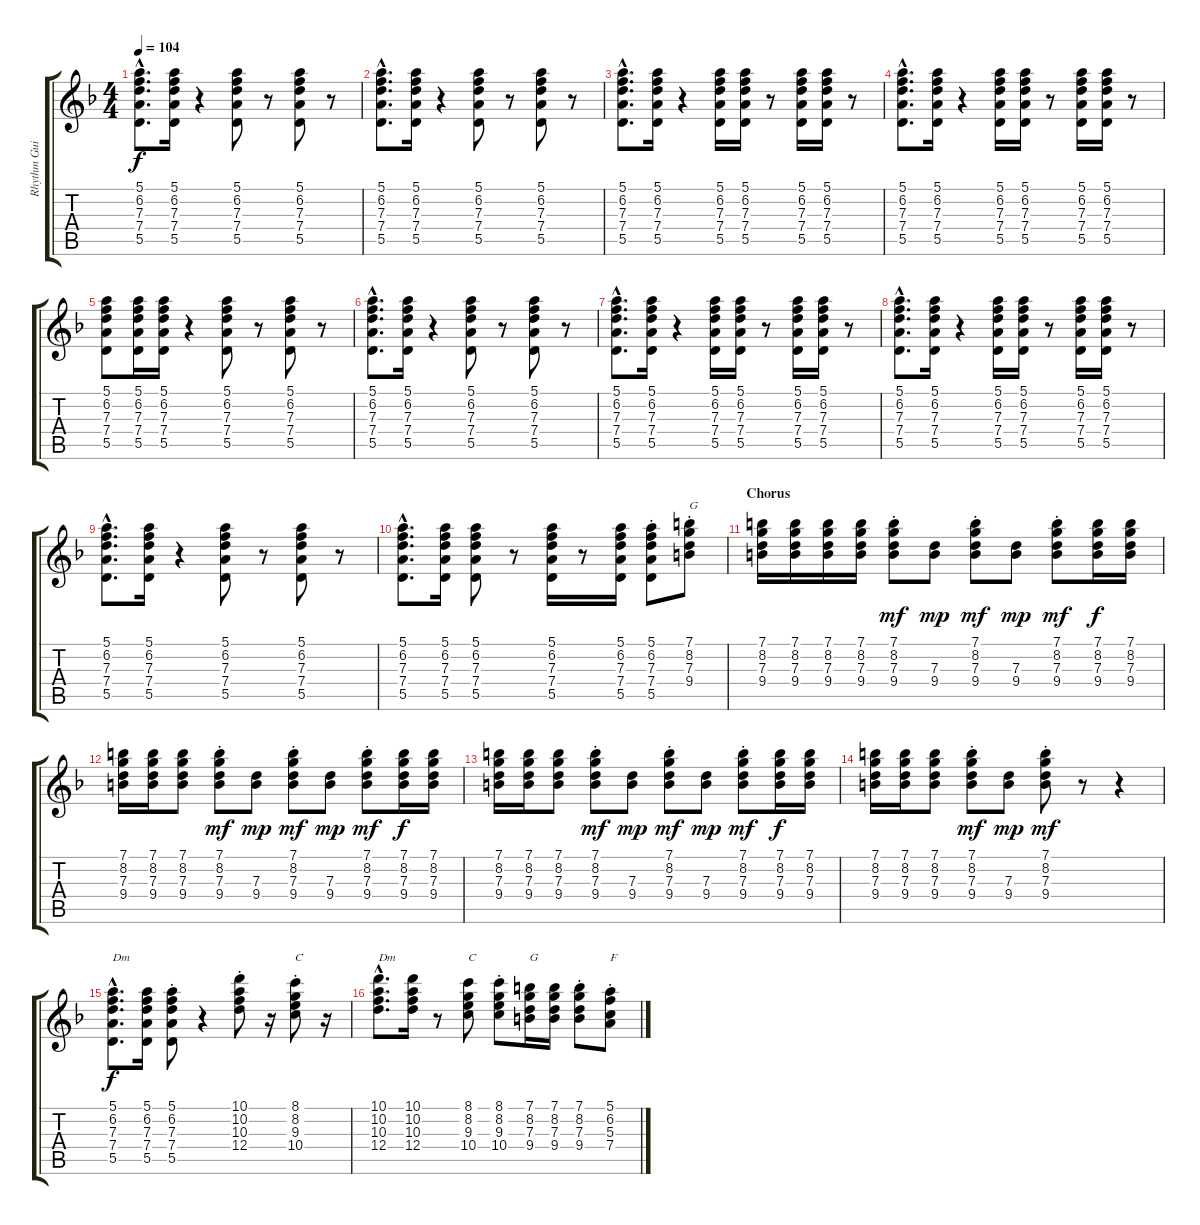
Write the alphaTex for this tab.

\track ("Rhythm Guitar 2 ( David Gilmour )" "Rhythm Gui") {instrument electricguitarjazz}
\staff {score tabs}
\tuning (E4 B3 G3 D3 A2 E2) {hide}
\ts (4 4)
\tempo 104
\clef g2
\ks dminor
(5.1{hac} 6.2{hac} 7.3{hac} 7.4{hac} 5.5{hac}).8{d dy f} (5.1 6.2 7.3 7.4 5.5).16 r.4 (5.1 6.2 7.3 7.4 5.5).8 r.8 (5.1 6.2 7.3 7.4 5.5).8 r.8 |
(5.1{hac} 6.2{hac} 7.3{hac} 7.4{hac} 5.5{hac}).8{d} (5.1 6.2 7.3 7.4 5.5).16 r.4 (5.1 6.2 7.3 7.4 5.5).8 r.8 (5.1 6.2 7.3 7.4 5.5).8 r.8 |
(5.1{hac} 6.2{hac} 7.3{hac} 7.4{hac} 5.5{hac}).8{d} (5.1 6.2 7.3 7.4 5.5).16 r.4 (5.1 6.2 7.3 7.4 5.5).16 (5.1 6.2 7.3 7.4 5.5).16 r.8 (5.1 6.2 7.3 7.4 5.5).16 (5.1 6.2 7.3 7.4 5.5).16 r.8 |
(5.1{hac} 6.2{hac} 7.3{hac} 7.4{hac} 5.5{hac}).8{d} (5.1 6.2 7.3 7.4 5.5).16 r.4 (5.1 6.2 7.3 7.4 5.5).16 (5.1 6.2 7.3 7.4 5.5).16 r.8 (5.1 6.2 7.3 7.4 5.5).16 (5.1 6.2 7.3 7.4 5.5).16 r.8 |
(5.1 6.2 7.3 7.4 5.5).8 (5.1 6.2 7.3 7.4 5.5).16 (5.1 6.2 7.3 7.4 5.5).16 r.4 (5.1 6.2 7.3 7.4 5.5).8 r.8 (5.1 6.2 7.3 7.4 5.5).8 r.8 |
(5.1{hac} 6.2{hac} 7.3{hac} 7.4{hac} 5.5{hac}).8{d} (5.1 6.2 7.3 7.4 5.5).16 r.4 (5.1 6.2 7.3 7.4 5.5).8 r.8 (5.1 6.2 7.3 7.4 5.5).8 r.8 |
(5.1{hac} 6.2{hac} 7.3{hac} 7.4{hac} 5.5{hac}).8{d} (5.1 6.2 7.3 7.4 5.5).16 r.4 (5.1 6.2 7.3 7.4 5.5).16 (5.1 6.2 7.3 7.4 5.5).16 r.8 (5.1 6.2 7.3 7.4 5.5).16 (5.1 6.2 7.3 7.4 5.5).16 r.8 |
(5.1{hac} 6.2{hac} 7.3{hac} 7.4{hac} 5.5{hac}).8{d} (5.1 6.2 7.3 7.4 5.5).16 r.4 (5.1 6.2 7.3 7.4 5.5).16 (5.1 6.2 7.3 7.4 5.5).16 r.8 (5.1 6.2 7.3 7.4 5.5).16 (5.1 6.2 7.3 7.4 5.5).16 r.8 |
(5.1{hac} 6.2{hac} 7.3{hac} 7.4{hac} 5.5{hac}).8{d} (5.1 6.2 7.3 7.4 5.5).16 r.4 (5.1 6.2 7.3 7.4 5.5).8 r.8 (5.1 6.2 7.3 7.4 5.5).8 r.8 |
(5.1{hac} 6.2{hac} 7.3{hac} 7.4{hac} 5.5{hac}).8{d} (5.1 6.2 7.3 7.4 5.5).16 (5.1 6.2 7.3 7.4 5.5).8 r.8 (5.1 6.2 7.3 7.4 5.5).16 r.8 (5.1 6.2 7.3 7.4 5.5).16 (5.1{st} 6.2{st} 7.3{st} 7.4{st} 5.5{st}).8 (7.1{st} 8.2{st} 7.3{st} 9.4{st}).8{txt "G"} |
\section ("" "Chorus")
(7.1 8.2 7.3 9.4).16 (7.1 8.2 7.3 9.4).16 (7.1 8.2 7.3 9.4).16 (7.1 8.2 7.3 9.4).16 (7.1{st} 8.2{st} 7.3{st} 9.4{st}).8{dy mf} (7.3 9.4).8{dy mp} (7.1{st} 8.2{st} 7.3{st} 9.4{st}).8{dy mf} (7.3 9.4).8{dy mp} (7.1{st} 8.2{st} 7.3{st} 9.4{st}).8{dy mf} (7.1 8.2 7.3 9.4).16{dy f} (7.1 8.2 7.3 9.4).16 |
(7.1 8.2 7.3 9.4).16 (7.1 8.2 7.3 9.4).16 (7.1 8.2 7.3 9.4).8 (7.1{st} 8.2{st} 7.3{st} 9.4{st}).8{dy mf} (7.3 9.4).8{dy mp} (7.1{st} 8.2{st} 7.3{st} 9.4{st}).8{dy mf} (7.3 9.4).8{dy mp} (7.1{st} 8.2{st} 7.3{st} 9.4{st}).8{dy mf} (7.1 8.2 7.3 9.4).16{dy f} (7.1 8.2 7.3 9.4).16 |
(7.1 8.2 7.3 9.4).16 (7.1 8.2 7.3 9.4).16 (7.1 8.2 7.3 9.4).8 (7.1{st} 8.2{st} 7.3{st} 9.4{st}).8{dy mf} (7.3 9.4).8{dy mp} (7.1{st} 8.2{st} 7.3{st} 9.4{st}).8{dy mf} (7.3 9.4).8{dy mp} (7.1{st} 8.2{st} 7.3{st} 9.4{st}).8{dy mf} (7.1 8.2 7.3 9.4).16{dy f} (7.1 8.2 7.3 9.4).16 |
(7.1 8.2 7.3 9.4).16 (7.1 8.2 7.3 9.4).16 (7.1 8.2 7.3 9.4).8 (7.1{st} 8.2{st} 7.3{st} 9.4{st}).8{dy mf} (7.3 9.4).8{dy mp} (7.1{st} 8.2{st} 7.3{st} 9.4{st}).8{dy mf} r.8 r.4 |
(5.1{hac} 6.2{hac} 7.3{hac} 7.4{hac} 5.5{hac}).8{d txt "Dm" dy f} (5.1 6.2 7.3 7.4 5.5).16 (5.1{st} 6.2{st} 7.3{st} 7.4{st} 5.5{st}).8 r.4 (10.1{st} 10.2{st} 10.3{st} 12.4{st}).8 r.16 (8.1{st} 8.2{st} 9.3{st} 10.4{st}).8{txt "C"} r.16 |
(10.1{hac} 10.2{hac} 10.3{hac} 12.4{hac}).8{d txt "Dm"} (10.1 10.2 10.3 12.4).16 r.8 (8.1 8.2 9.3 10.4).8{txt "C"} (8.1{st} 8.2{st} 9.3{st} 10.4{st}).8 (7.1 8.2 7.3 9.4).16{txt "G"} (7.1 8.2 7.3 9.4).16 (7.1{st} 8.2{st} 7.3{st} 9.4{st}).8 (5.1{st} 6.2{st} 5.3{st} 7.4{st}).8{txt "F"}
